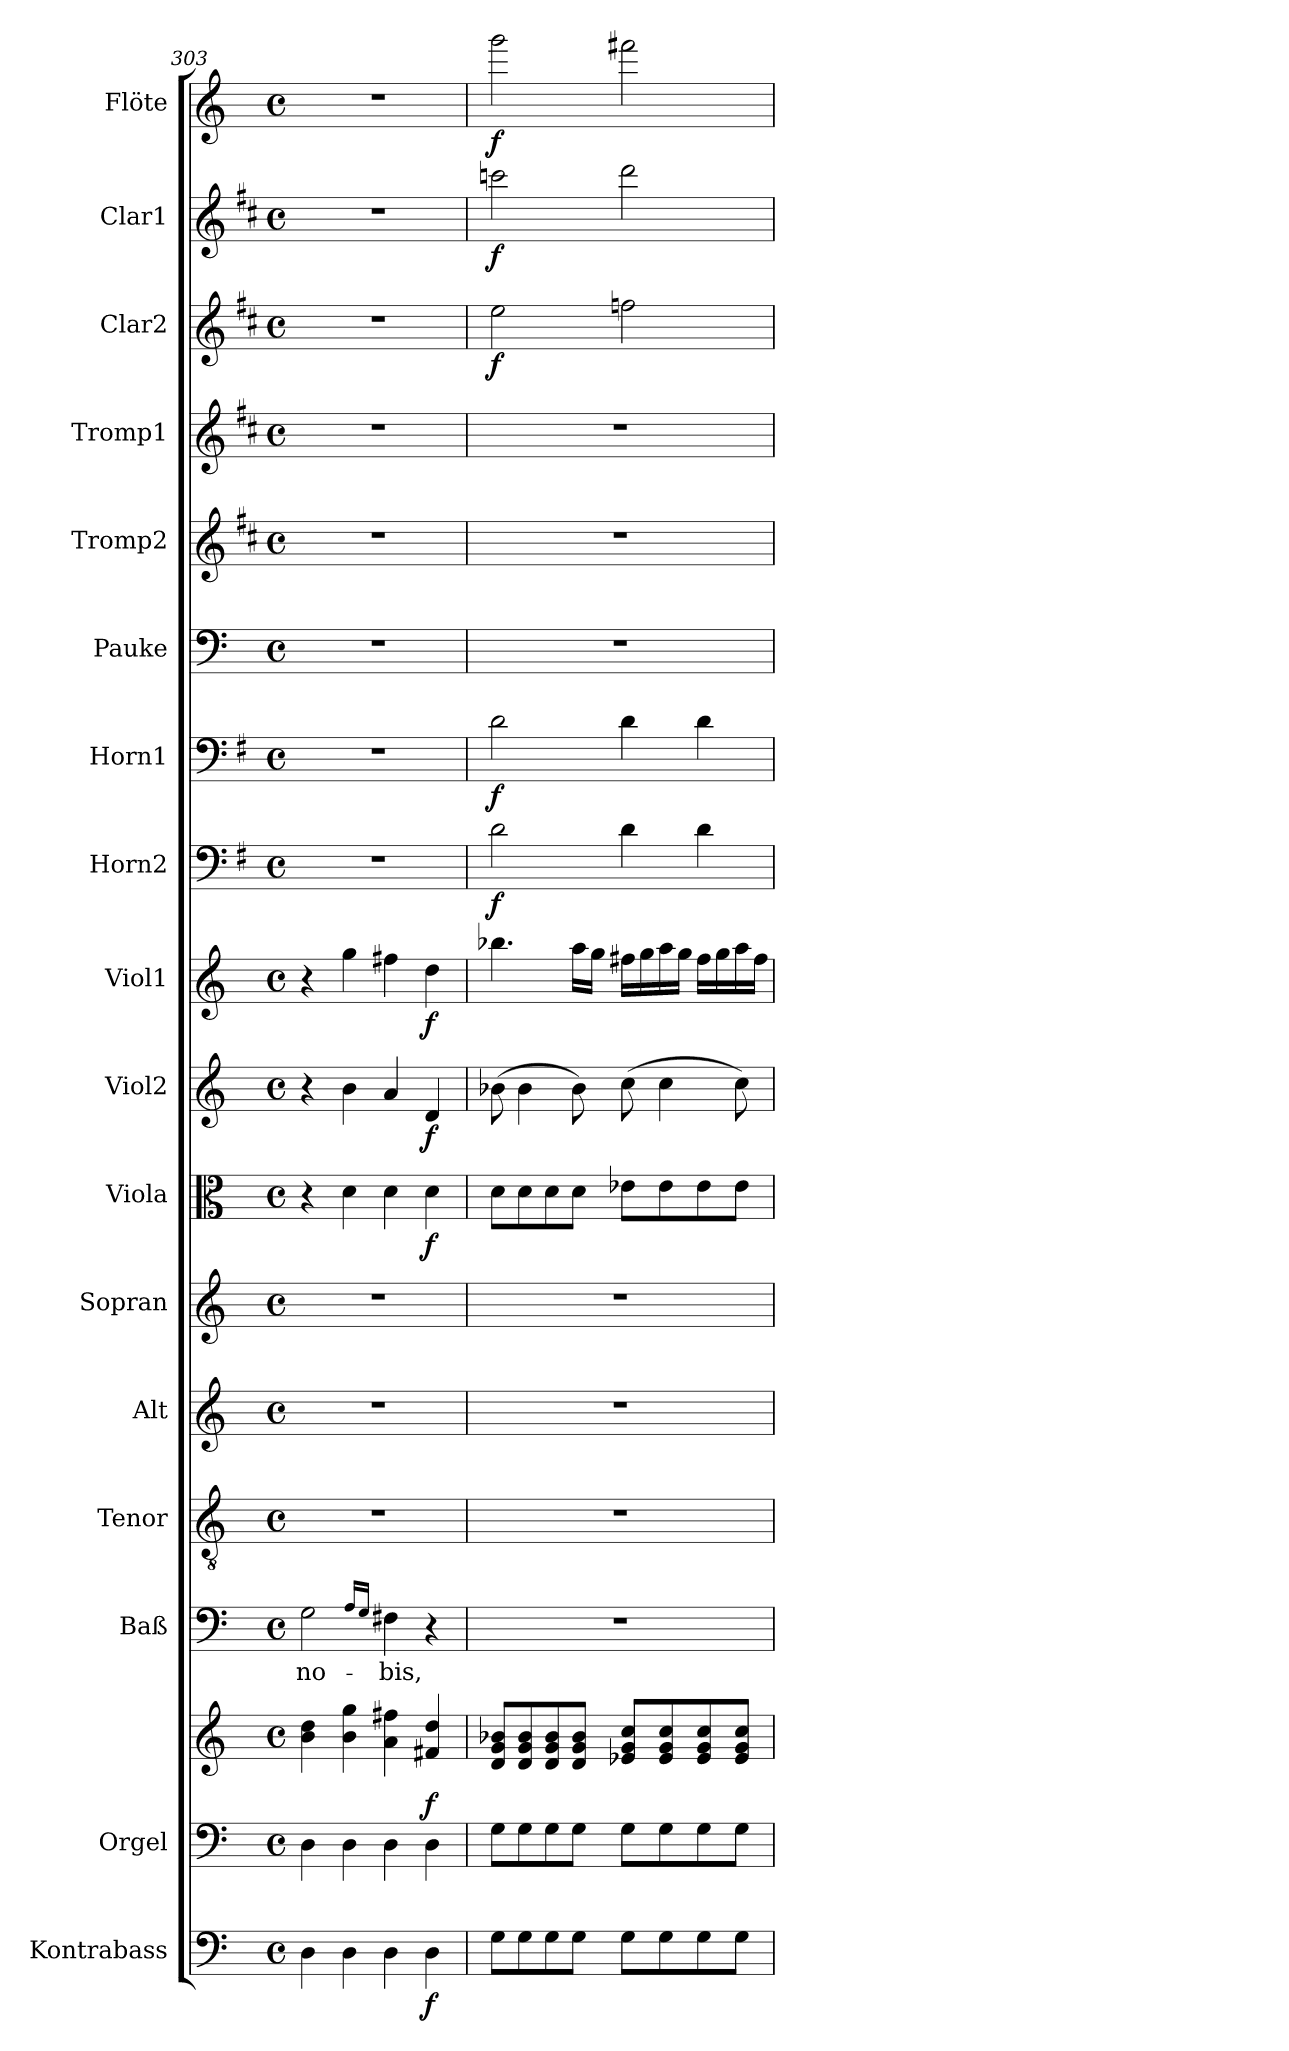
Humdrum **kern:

**kern	**dynam	**kern	**kern	**dynam	**kern	**text	**kern	**kern	**kern	**kern	**dynam	**kern	**dynam	**kern	**dynam	**kern	**dynam	**kern	**dynam	**kern	**kern	**kern	**kern	**dynam	**kern	**dynam	**kern	**dynam
*part17	*part17	*part16	*part16	*part16	*part15	*part15	*part14	*part13	*part12	*part11	*part11	*part10	*part10	*part9	*part9	*part8	*part8	*part7	*part7	*part6	*part5	*part4	*part3	*part3	*part2	*part2	*part1	*part1
*staff18	*staff18	*staff17	*staff16	*staff16/17	*staff15	*staff15	*staff14	*staff13	*staff12	*staff11	*staff11	*staff10	*staff10	*staff9	*staff9	*staff8	*staff8	*staff7	*staff7	*staff6	*staff5	*staff4	*staff3	*staff3	*staff2	*staff2	*staff1	*staff1
*I"Kontrabass	*	*I"Orgel	*	*	*I"Baß	*	*I"Tenor	*I"Alt	*I"Sopran	*I"Viola	*	*I"Viol2	*	*I"Viol1	*	*I"Horn2	*	*I"Horn1	*	*I"Pauke	*I"Tromp2	*I"Tromp1	*I"Clar2	*	*I"Clar1	*	*I"Flöte	*
*I'Kb	*	*	*	*	*I'B	*	*I'T	*I'A	*I'S	*I'Vla	*	*I'Vl2	*	*I'Vl1	*	*I'Hr2	*	*I'Hr1	*	*I'Pk	*I'Tr2	*I'Tr1	*I'Cl2	*	*I'Cl1	*	*I'Fl	*
*clefF4	*	*clefF4	*clefG2	*	*clefF4	*	*clefGv2	*clefG2	*clefG2	*clefC3	*	*clefG2	*	*clefG2	*	*clefF4	*	*clefF4	*	*clefF4	*clefG2	*clefG2	*clefG2	*	*clefG2	*	*clefG2	*
*ITrd7c12	*	*	*	*	*	*	*	*	*	*	*	*	*	*	*	*ITrd4c7	*	*ITrd4c7	*	*	*ITrd1c2	*ITrd1c2	*ITrd1c2	*	*ITrd1c2	*	*	*
*k[]	*	*k[]	*k[]	*	*k[]	*	*k[]	*k[]	*k[]	*k[]	*	*k[]	*	*k[]	*	*k[]	*	*k[]	*	*k[]	*k[]	*k[]	*k[]	*	*k[]	*	*k[]	*
*C:	*	*C:	*C:	*	*C:	*	*C:	*C:	*C:	*C:	*	*C:	*	*C:	*	*C:	*	*C:	*	*C:	*C:	*C:	*C:	*	*C:	*	*C:	*
*M4/4	*	*M4/4	*M4/4	*	*M4/4	*	*M4/4	*M4/4	*M4/4	*M4/4	*	*M4/4	*	*M4/4	*	*M4/4	*	*M4/4	*	*M4/4	*M4/4	*M4/4	*M4/4	*	*M4/4	*	*M4/4	*
*met(c)	*	*met(c)	*met(c)	*	*met(c)	*	*met(c)	*met(c)	*met(c)	*met(c)	*	*met(c)	*	*met(c)	*	*met(c)	*	*met(c)	*	*met(c)	*met(c)	*met(c)	*met(c)	*	*met(c)	*	*met(c)	*
=303	=303	=303	=303	=303	=303	=303	=303	=303	=303	=303	=303	=303	=303	=303	=303	=303	=303	=303	=303	=303	=303	=303	=303	=303	=303	=303	=303	=303
!	!	!	!	!	!	!LO:LY:b	!	!	!	!	!	!	!	!	!	!	!	!	!	!	!	!	!	!	!	!	!	!
4DD\	.	4D\	4b\ 4dd\	.	2G\	no-	1r	1r	1r	4r	.	4r	.	4r	.	1r	.	1r	.	1r	1r	1r	1r	.	1r	.	1r	.
4DD\	.	4D\	4b\ 4gg\	.	.	.	.	.	.	4d\	.	4b\	.	4gg\	.	.	.	.	.	.	.	.	.	.	.	.	.	.
.	.	.	.	.	16qA/LL	.	.	.	.	.	.	.	.	.	.	.	.	.	.	.	.	.	.	.	.	.	.	.
.	.	.	.	.	16qG/JJ	.	.	.	.	.	.	.	.	.	.	.	.	.	.	.	.	.	.	.	.	.	.	.
!	!	!	!	!	!	!LO:LY:b	!	!	!	!	!	!	!	!	!	!	!	!	!	!	!	!	!	!	!	!	!	!
4DD\	.	4D\	4a\ 4ff#X\	.	4F#X\	-bis,	.	.	.	4d\	.	4a/	.	4ff#X\	.	.	.	.	.	.	.	.	.	.	.	.	.	.
!	!LO:DY:b	!	!	!LO:DY:a=2	!	!	!	!	!	!	!LO:DY:b	!	!LO:DY:b	!	!LO:DY:b	!	!	!	!	!	!	!	!	!	!	!	!	!
4DD\	f	4D\	4f#X/ 4dd/	f	4r	.	.	.	.	4d\	f	4d/	f	4dd\	f	.	.	.	.	.	.	.	.	.	.	.	.	.
=304	=304	=304	=304	=304	=304	=304	=304	=304	=304	=304	=304	=304	=304	=304	=304	=304	=304	=304	=304	=304	=304	=304	=304	=304	=304	=304	=304	=304
!	!	!	!	!	!	!	!	!	!	!	!	!	!	!	!	!	!LO:DY:b	!	!LO:DY:b	!	!	!	!	!LO:DY:b	!	!LO:DY:b	!	!LO:DY:b
8GG\L	.	8G\L	8d/ 8g/ 8b-X/L	.	1r	.	1r	1r	1r	8d\L	.	(>8b-X\	.	4.bb-X\	.	2G\	f	2G\	f	1r	1r	1r	2dd\	f	2bb-X\	f	2ggg\	f
8GG\	.	8G\	8d/ 8g/ 8b-/	.	.	.	.	.	.	8d\	.	4b-\	.	.	.	.	.	.	.	.	.	.	.	.	.	.	.	.
8GG\	.	8G\	8d/ 8g/ 8b-/	.	.	.	.	.	.	8d\	.	.	.	.	.	.	.	.	.	.	.	.	.	.	.	.	.	.
8GG\J	.	8G\J	8d/ 8g/ 8b-/J	.	.	.	.	.	.	8d\J	.	8b-\)	.	16aa\LL	.	.	.	.	.	.	.	.	.	.	.	.	.	.
.	.	.	.	.	.	.	.	.	.	.	.	.	.	16gg\JJ	.	.	.	.	.	.	.	.	.	.	.	.	.	.
8GG\L	.	8G\L	8e-X/ 8g/ 8cc/L	.	.	.	.	.	.	8e-X\L	.	(>8cc\	.	16ff#X\LL	.	4G\	.	4G\	.	.	.	.	2ee-X\	.	2ccc\	.	2fff#X\	.
.	.	.	.	.	.	.	.	.	.	.	.	.	.	16gg\	.	.	.	.	.	.	.	.	.	.	.	.	.	.
8GG\	.	8G\	8e-/ 8g/ 8cc/	.	.	.	.	.	.	8e-\	.	4cc\	.	16aa\	.	.	.	.	.	.	.	.	.	.	.	.	.	.
.	.	.	.	.	.	.	.	.	.	.	.	.	.	16gg\JJ	.	.	.	.	.	.	.	.	.	.	.	.	.	.
8GG\	.	8G\	8e-/ 8g/ 8cc/	.	.	.	.	.	.	8e-\	.	.	.	16ff#\LL	.	4G\	.	4G\	.	.	.	.	.	.	.	.	.	.
.	.	.	.	.	.	.	.	.	.	.	.	.	.	16gg\	.	.	.	.	.	.	.	.	.	.	.	.	.	.
8GG\J	.	8G\J	8e-/ 8g/ 8cc/J	.	.	.	.	.	.	8e-\J	.	8cc\)	.	16aa\	.	.	.	.	.	.	.	.	.	.	.	.	.	.
.	.	.	.	.	.	.	.	.	.	.	.	.	.	16ff#\JJ	.	.	.	.	.	.	.	.	.	.	.	.	.	.
=	=	=	=	=	=	=	=	=	=	=	=	=	=	=	=	=	=	=	=	=	=	=	=	=	=	=	=	=
*-	*-	*-	*-	*-	*-	*-	*-	*-	*-	*-	*-	*-	*-	*-	*-	*-	*-	*-	*-	*-	*-	*-	*-	*-	*-	*-	*-	*-
